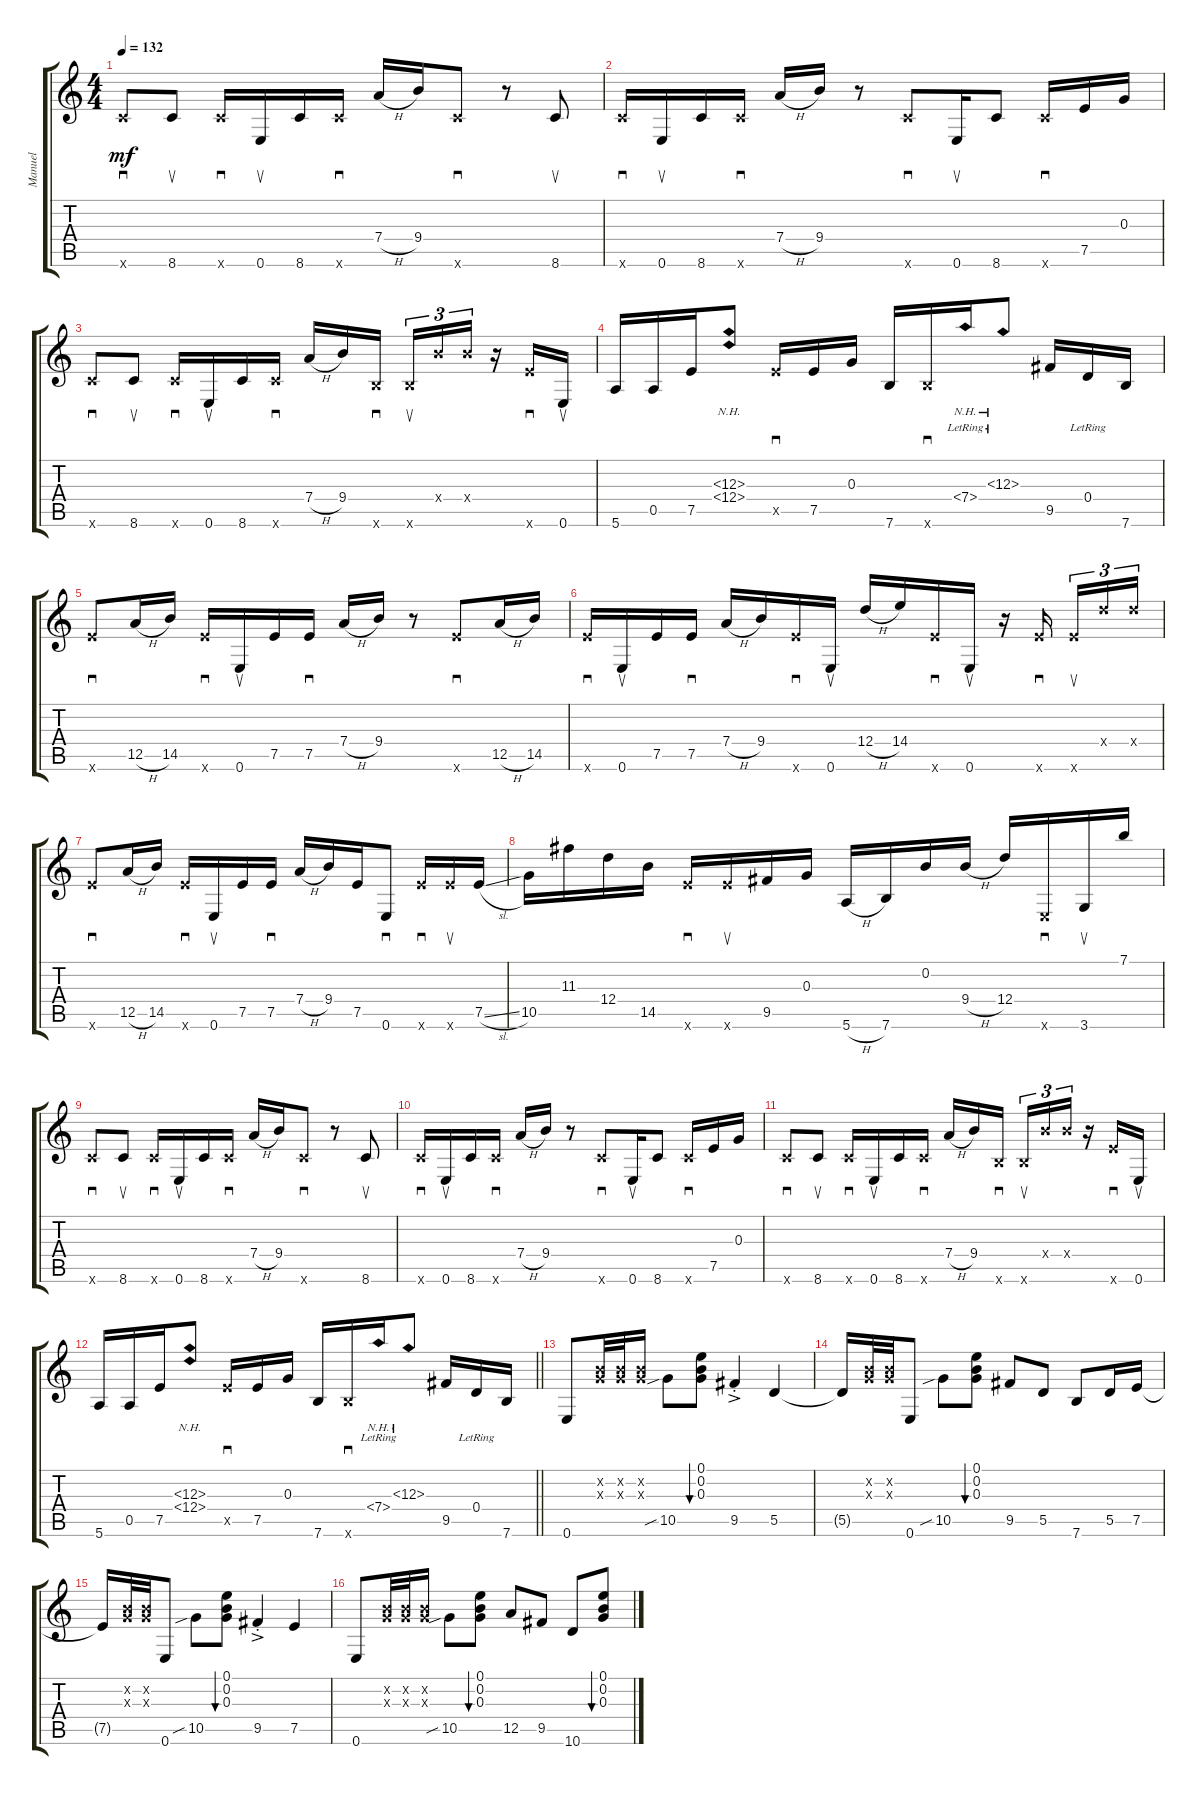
\track ("Manuel" "Manuel") {instrument electricguitarclean}
\staff {score tabs}
\tuning (E4 B3 G3 D3 A2 E2) {hide}
\ts (4 4)
\tempo 132
\clef g2
\ks c
8.6{x}.8{sd dy mf} 8.6.8{su} 8.6{x}.16{sd} 0.6.16{su} 8.6.16 8.6{x}.16{sd} 7.4{h}.16 9.4.16 8.6{x}.8{sd} r.8 8.6.8{su} |
8.6{x}.16{sd} 0.6.16{su} 8.6.16 8.6{x}.16{sd} 7.4{h}.16 9.4.16 r.8 8.6{x}.8{sd} 0.6.16{su} 8.6.8 8.6{x}.16{sd} 7.5.16 0.3.16 |
8.6{x}.8{sd} 8.6.8{su} 8.6{x}.16{sd} 0.6.16{su} 8.6.16 8.6{x}.16{sd} 7.4{h}.16 9.4.16 7.6{x}.16{sd} 7.6{x}.16{su tu (3 2)} 9.4{x}.16{tu (3 2)} 9.4{x}.16{tu (3 2)} r.16 12.6{x}.16{sd} 0.6.16{su} |
5.6.16 0.5.16 7.5.16 (12.3{nh} 12.4{nh}).8 7.5{x}.16{sd} 7.5.16 0.3.16 7.6.16 7.6{x}.16{sd} 7.4{nh lr}.16 12.3{nh lr}.8 9.5.16 0.4{lr}.16 7.6.16 |
12.6{x}.8{sd} 12.5{h}.16 14.5.16 12.6{x}.16{sd} 0.6.16{su} 7.5.16 7.5.16{sd} 7.4{h}.16 9.4.16 r.8 12.6{x}.8{sd} 12.5{h}.16 14.5.16 |
12.6{x}.16{sd} 0.6.16{su} 7.5.16 7.5.16{sd} 7.4{h}.16 9.4.16 12.6{x}.16{sd} 0.6.16{su} 12.4{h}.16 14.4.16 12.6{x}.16{sd} 0.6.16{su} r.16 12.6{x}.16{sd} 12.6{x}.16{su tu (3 2)} 12.4{x}.16{tu (3 2)} 12.4{x}.16{tu (3 2)} |
12.6{x}.8{sd} 12.5{h}.16 14.5.16 12.6{x}.16{sd} 0.6.16{su} 7.5.16 7.5.16{sd} 7.4{h}.16 9.4.16 7.5.16 0.6.8{sd} 12.6{x}.16{sd} 12.6{x}.16{su} 7.5{sl}.16 |
10.5.16 11.3.16 12.4.16 14.5.16 12.6{x}.16{sd} 12.6{x}.16{su} 9.5.16 0.3.16 5.6{h}.16 7.6.16 0.2.16 9.4{h}.16 12.4.16 0.6{x}.16{sd} 3.6.16{su} 7.1.16 |
8.6{x}.8{sd} 8.6.8{su} 8.6{x}.16{sd} 0.6.16{su} 8.6.16 8.6{x}.16{sd} 7.4{h}.16 9.4.16 8.6{x}.8{sd} r.8 8.6.8{su} |
8.6{x}.16{sd} 0.6.16{su} 8.6.16 8.6{x}.16{sd} 7.4{h}.16 9.4.16 r.8 8.6{x}.8{sd} 0.6.16{su} 8.6.8 8.6{x}.16{sd} 7.5.16 0.3.16 |
8.6{x}.8{sd} 8.6.8{su} 8.6{x}.16{sd} 0.6.16{su} 8.6.16 8.6{x}.16{sd} 7.4{h}.16 9.4.16 7.6{x}.16{sd} 7.6{x}.16{su tu (3 2)} 9.4{x}.16{tu (3 2)} 9.4{x}.16{tu (3 2)} r.16 12.6{x}.16{sd} 0.6.16{su} |
\barLineRight lightlight
5.6.16 0.5.16 7.5.16 (12.3{nh} 12.4{nh}).8 7.5{x}.16{sd} 7.5.16 0.3.16 7.6.16 7.6{x}.16{sd} 7.4{nh lr}.16 12.3{nh lr}.8 9.5.16 0.4{lr}.16 7.6.16 |
0.6.8 (0.2{x} 0.3{x}).32 (0.2{x} 0.3{x}).32 (0.2{x} 0.3{x}).16 10.5{sib}.8 (0.1 0.2 0.3).8{bu 60} 9.5{ac st}.4 5.5.4 |
5.5{t}.16 (0.2{x} 0.3{x}).32 (0.2{x} 0.3{x}).32 0.6.8 10.5{sib}.8 (0.1 0.2 0.3).8{bu 60} 9.5.8 5.5.8 7.6.8 5.5.16 7.5.16 |
7.5{t}.16 (0.2{x} 0.3{x}).32 (0.2{x} 0.3{x}).32 0.6.8 10.5{sib}.8 (0.1 0.2 0.3).8{bu 60} 9.5{ac st}.4 7.5.4 |
0.6.8 (0.2{x} 0.3{x}).32 (0.2{x} 0.3{x}).32 (0.2{x} 0.3{x}).16 10.5{sib}.8 (0.1 0.2 0.3).8{bu 60} 12.5.8 9.5.8 10.6.8 (0.1 0.2 0.3).8{bu 60}
